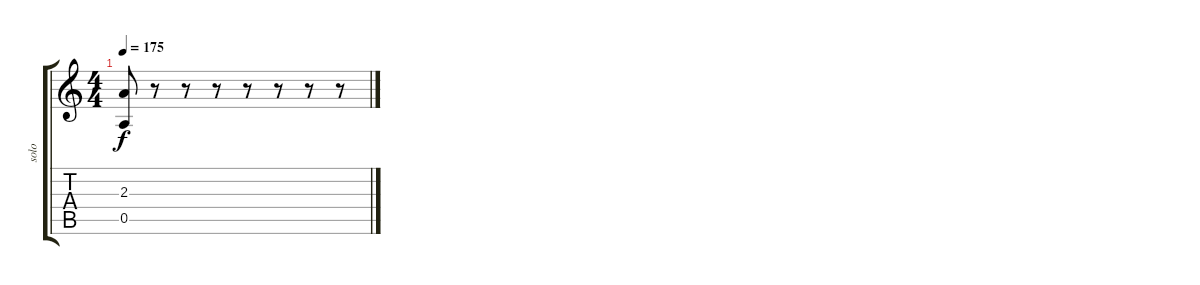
\track ("solo" "solo") {instrument distortionguitar}
\staff {score tabs}
\tuning (E4 B3 G3 D3 A2 E2) {hide}
\ts (4 4)
\tempo 175
\clef g2
\ks c
(2.3 0.5).8{dy f} r.8 r.8 r.8 r.8 r.8 r.8 r.8
